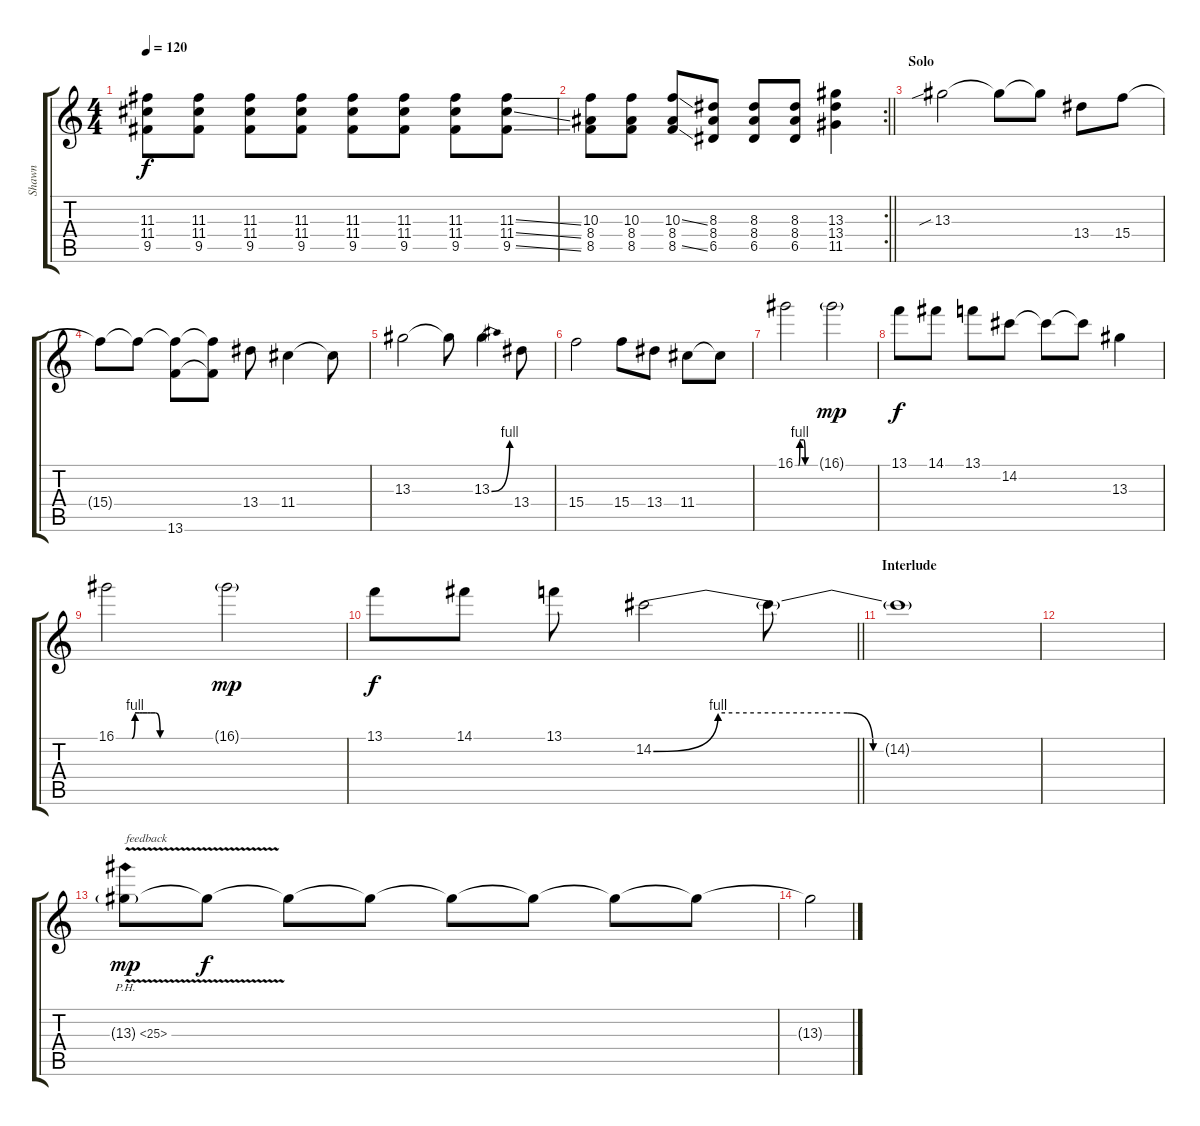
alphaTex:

\track ("Shawn" "Shawn") {instrument overdrivenguitar}
\staff {score tabs}
\tuning (E4 B3 G3 D3 A2 E2) {hide}
\ts (4 4)
\tempo 120
\clef g2
\ks c
(11.3 11.4 9.5).8{dy f} (11.3 11.4 9.5).8 (11.3 11.4 9.5).8 (11.3 11.4 9.5).8 (11.3 11.4 9.5).8 (11.3 11.4 9.5).8 (11.3 11.4 9.5).8 (11.3{ss} 11.4{ss} 9.5{ss}).8 |
\rc 2
\barLineRight lightlight
(10.3 8.4 8.5).8 (10.3 8.4 8.5).8 (10.3{ss} 8.4 8.5{ss}).8 (8.3 8.4 6.5).8 (8.3 8.4 6.5).8 (8.3 8.4 6.5).8 (13.3 13.4 11.5).4 |
\section ("" "Solo")
13.3{sib}.2 13.3{t}.8 13.3{t}.8 13.4.8 15.4.8 |
15.4{t}.8 15.4{t}.8 (15.4{t} 13.6).8 (15.4{t} 13.6{t}).8 13.4.8 11.4.4 11.4{t}.8 |
13.3.2 13.3{t}.8 13.3{be (bend 0 0 60 4)}.4 13.4.8 |
15.4.2 15.4.8 13.4.8 11.4.8 11.4{t}.8 |
16.1{be (custom 0 0 10 0 14 4 20 4 25 4 30 0 40 0 60 0)}.2 16.1{g}.2{dy mp} |
13.1.8{dy f} 14.1.8 13.1.8 14.2.8 14.2{t}.8 14.2{t}.8 13.3.4 |
16.1{be (custom 0 0 10 0 12 4 15 4 17 4 20 4 22 4 25 4 28 0 30 0 60 0)}.2 16.1{g}.2{dy mp} |
\barLineRight lightlight
13.1.8{dy f} 14.1.8 13.1.8 14.2{be (custom 0 0 10 4 20 4 30 4 34 0 38 0 42 0 60 0)}.2 14.2{t}.8 |
\section ("" "Interlude")
14.2{t}.1 |
|
13.3{ph 12 v g}.8{txt "feedback" dy mp} 13.3{t}.8{dy f} 13.3{t}.8 13.3{t}.8 13.3{t}.8 13.3{t}.8 13.3{t}.8 13.3{t}.8 |
13.3{t}.2
